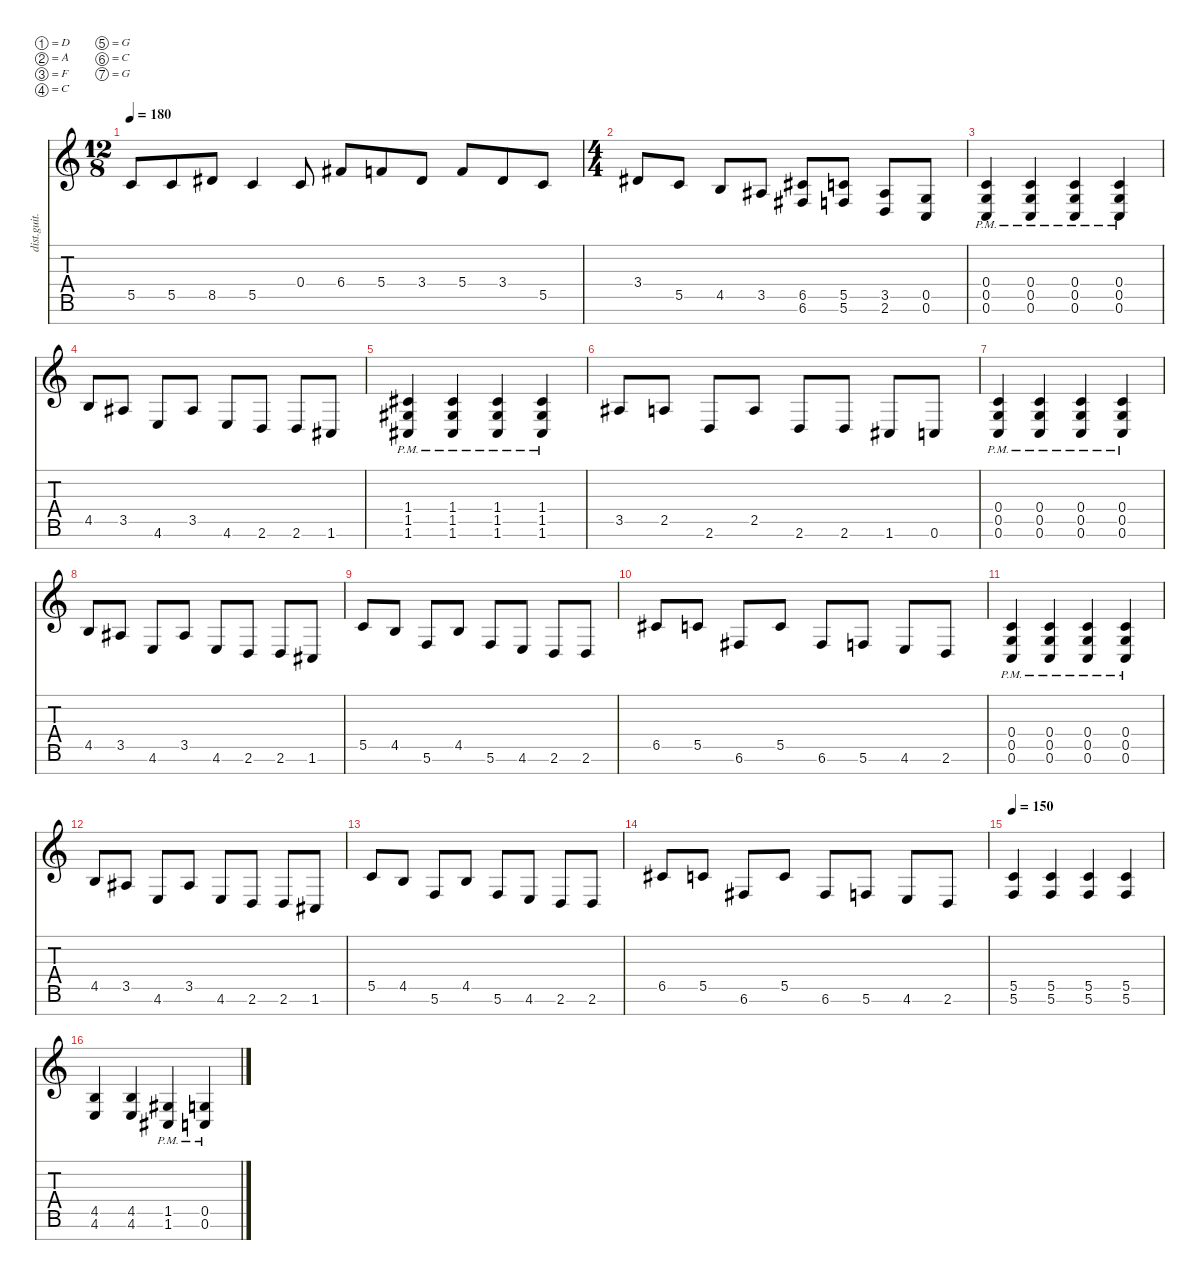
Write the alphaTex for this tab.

\defaultSystemsLayout 4
\hideDynamics
\bracketExtendMode nobrackets
\otherSystemsTrackNameOrientation horizontal
\track ("Sergi" "dist.guit.") {instrument distortionguitar}
\staff {score tabs}
\tuning (D4 A3 F3 C3 G2 C2 G1)
\ts (12 8)
\tempo 180
\clef g2
\ks c
5.5.8{dy mf beam Up} 5.5.8{beam Up} 8.5{acc #}.8{beam Up} 5.5.4{beam Up} 0.4.8{beam Up} 6.4{acc #}.8{beam Up} 5.4.8{beam Up} 3.4{acc #}.8{beam Up} 5.4.8{beam Up} 3.4{acc #}.8{beam Up} 5.5.8{beam Up} |
\ts (4 4)
\beaming (8 2 2 2 2)
3.4{acc #}.8{beam Up} 5.5.8{beam Up} 4.5.8{beam Up} 3.5{acc #}.8{beam Up} (6.5{acc #} 6.6{acc #}).8{beam Up} (5.5 5.6).8{beam Up} (3.5{acc #} 2.6{acc #}).8{beam Up} (0.5 0.6).8{beam Up} |
\section ("" "")
(0.4{pm} 0.5{pm} 0.6{pm}).4{dy f beam Up} (0.4{pm} 0.5{pm} 0.6{pm}).4{beam Up} (0.4{pm} 0.5{pm} 0.6{pm}).4{beam Up} (0.4{pm} 0.5{pm} 0.6{pm}).4{beam Up} |
4.5.8{beam Up} 3.5{acc #}.8{beam Up} 4.6.8{beam Up} 3.5{acc #}.8{beam Up} 4.6.8{beam Up} 2.6{acc #}.8{beam Up} 2.6.8{beam Up} 1.6{acc #}.8{beam Up} |
(1.4{pm acc #} 1.5{pm acc #} 1.6{pm acc #}).4{beam Up} (1.4{pm acc #} 1.5{pm acc #} 1.6{pm acc #}).4{beam Up} (1.4{pm acc #} 1.5{pm acc #} 1.6{pm acc #}).4{beam Up} (1.4{pm acc #} 1.5{pm acc #} 1.6{pm acc #}).4{beam Up} |
3.5{acc #}.8{beam Up} 2.5.8{beam Up} 2.6{acc #}.8{beam Up} 2.5.8{beam Up} 2.6{acc #}.8{beam Up} 2.6.8{beam Up} 1.6{acc #}.8{beam Up} 0.6.8{beam Up} |
(0.4{pm} 0.5{pm} 0.6{pm}).4{beam Up} (0.4{pm} 0.5{pm} 0.6{pm}).4{beam Up} (0.4{pm} 0.5{pm} 0.6{pm}).4{beam Up} (0.4{pm} 0.5{pm} 0.6{pm}).4{beam Up} |
4.5.8{beam Up} 3.5{acc #}.8{beam Up} 4.6.8{beam Up} 3.5{acc #}.8{beam Up} 4.6.8{beam Up} 2.6{acc #}.8{beam Up} 2.6.8{beam Up} 1.6{acc #}.8{beam Up} |
5.5.8{beam Up} 4.5.8{beam Up} 5.6.8{beam Up} 4.5.8{beam Up} 5.6.8{beam Up} 4.6.8{beam Up} 2.6{acc #}.8{beam Up} 2.6.8{beam Up} |
6.5{acc #}.8{beam Up} 5.5.8{beam Up} 6.6{acc #}.8{beam Up} 5.5.8{beam Up} 6.6{acc #}.8{beam Up} 5.6.8{beam Up} 4.6.8{beam Up} 2.6{acc #}.8{beam Up} |
(0.4{pm} 0.5{pm} 0.6{pm}).4{beam Up} (0.4{pm} 0.5{pm} 0.6{pm}).4{beam Up} (0.4{pm} 0.5{pm} 0.6{pm}).4{beam Up} (0.4{pm} 0.5{pm} 0.6{pm}).4{beam Up} |
4.5.8{beam Up} 3.5{acc #}.8{beam Up} 4.6.8{beam Up} 3.5{acc #}.8{beam Up} 4.6.8{beam Up} 2.6{acc #}.8{beam Up} 2.6.8{beam Up} 1.6{acc #}.8{beam Up} |
5.5.8{beam Up} 4.5.8{beam Up} 5.6.8{beam Up} 4.5.8{beam Up} 5.6.8{beam Up} 4.6.8{beam Up} 2.6{acc #}.8{beam Up} 2.6.8{beam Up} |
6.5{acc #}.8{beam Up} 5.5.8{beam Up} 6.6{acc #}.8{beam Up} 5.5.8{beam Up} 6.6{acc #}.8{beam Up} 5.6.8{beam Up} 4.6.8{beam Up} 2.6{acc #}.8{beam Up} |
\section ("" "")
\tempo 150
(5.5 5.6).4{beam Up} (5.5 5.6).4{beam Up} (5.5 5.6).4{beam Up} (5.5 5.6).4{beam Up} |
(4.5 4.6).4{beam Up} (4.5 4.6).4{beam Up} (1.5{pm acc #} 1.6{pm acc #}).4{beam Up} (0.5{pm} 0.6{pm}).4{beam Up}
